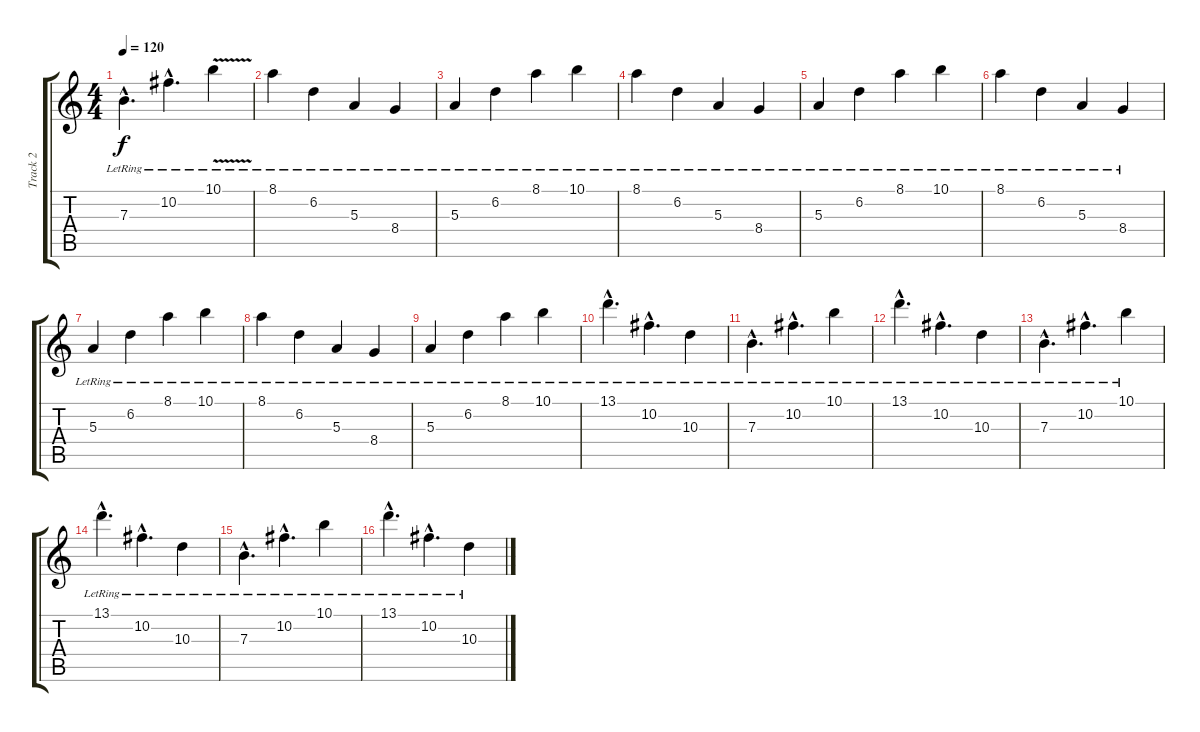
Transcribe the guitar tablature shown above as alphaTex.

\track ("Track 2" "Track 2") {instrument distortionguitar}
\staff {score tabs}
\tuning (Db4 Ab3 E3 B2 Gb2 B1) {hide}
\ts (4 4)
\tempo 120
\clef g2
\ks c
7.3{hac lr}.4{d dy f} 10.2{hac lr}.4{d} 10.1{v lr}.4 |
8.1{lr}.4 6.2{lr}.4 5.3{lr}.4 8.4{lr}.4 |
5.3{lr}.4 6.2{lr}.4 8.1{lr}.4 10.1{lr}.4 |
8.1{lr}.4 6.2{lr}.4 5.3{lr}.4 8.4{lr}.4 |
5.3{lr}.4 6.2{lr}.4 8.1{lr}.4 10.1{lr}.4 |
8.1{lr}.4 6.2{lr}.4 5.3{lr}.4 8.4{lr}.4 |
5.3{lr}.4 6.2{lr}.4 8.1{lr}.4 10.1{lr}.4 |
8.1{lr}.4 6.2{lr}.4 5.3{lr}.4 8.4{lr}.4 |
5.3{lr}.4 6.2{lr}.4 8.1{lr}.4 10.1{lr}.4 |
13.1{hac lr}.4{d} 10.2{hac lr}.4{d} 10.3{lr}.4 |
7.3{hac lr}.4{d} 10.2{hac lr}.4{d} 10.1{lr}.4 |
13.1{hac lr}.4{d} 10.2{hac lr}.4{d} 10.3{lr}.4 |
7.3{hac lr}.4{d} 10.2{hac lr}.4{d} 10.1{lr}.4 |
13.1{hac lr}.4{d} 10.2{hac lr}.4{d} 10.3{lr}.4 |
7.3{hac lr}.4{d} 10.2{hac lr}.4{d} 10.1{lr}.4 |
13.1{hac lr}.4{d} 10.2{hac lr}.4{d} 10.3{lr}.4
